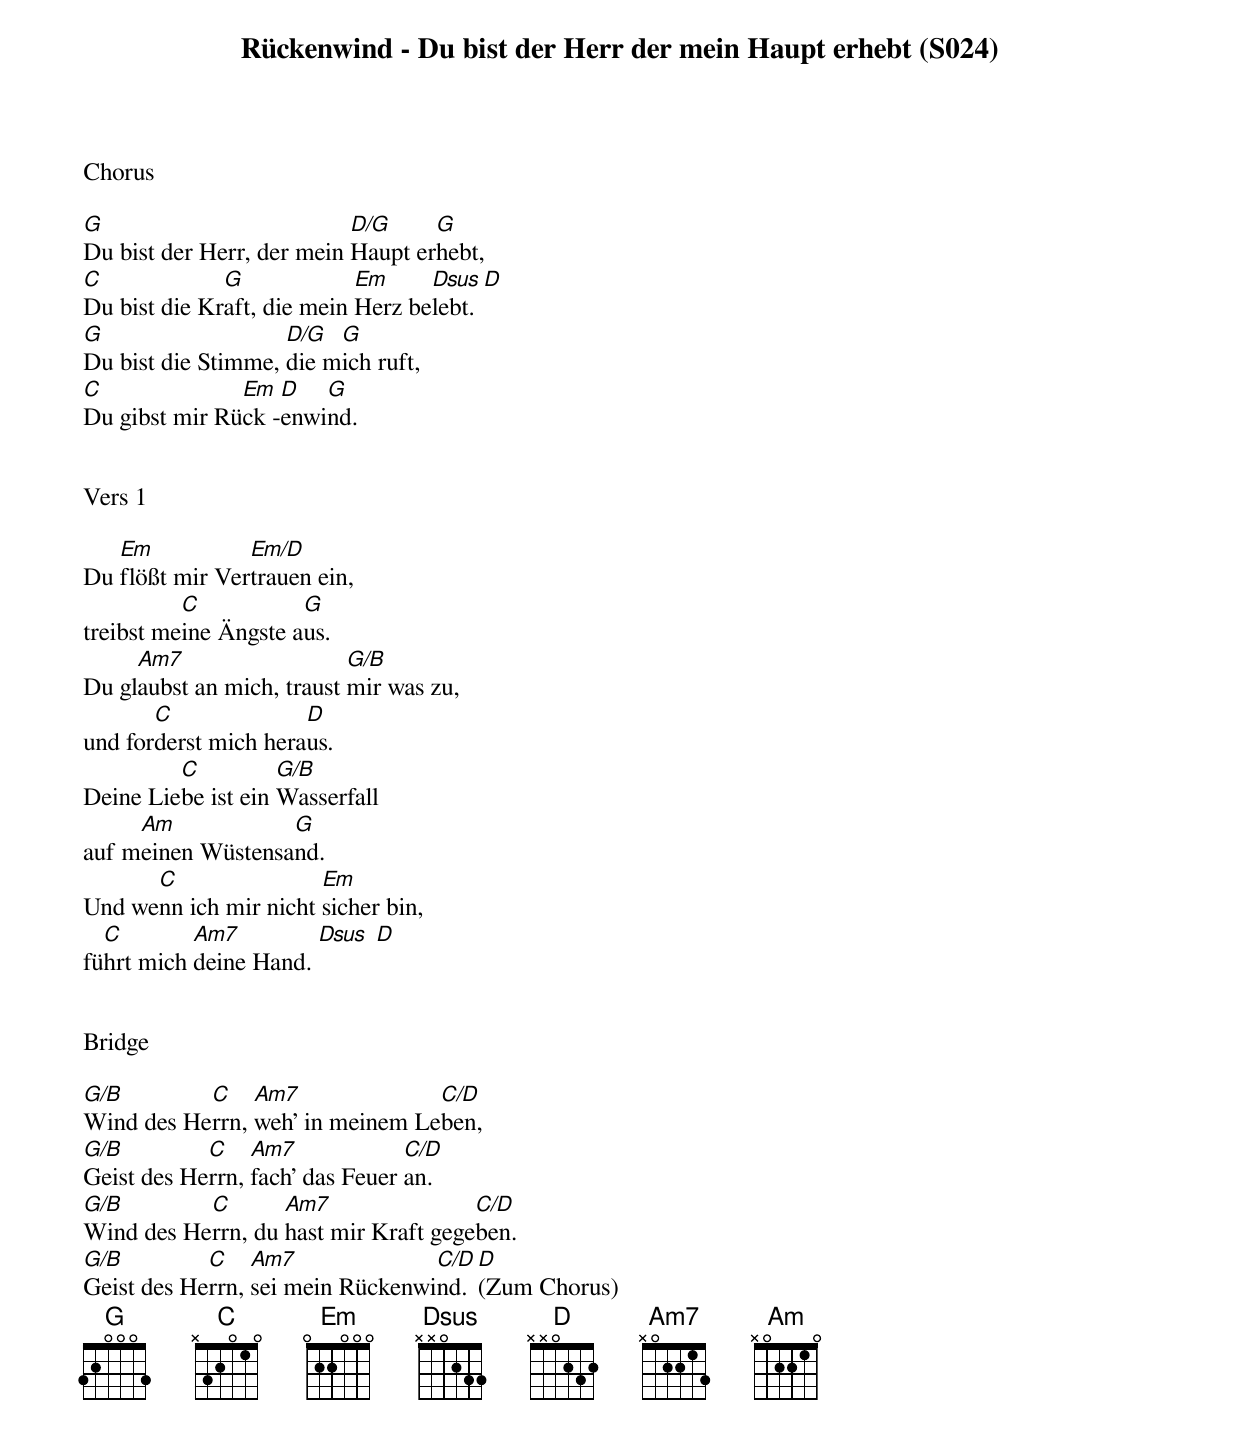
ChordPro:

{title: Rückenwind - Du bist der Herr der mein Haupt erhebt (S024)}
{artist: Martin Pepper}

Chorus

[G]Du bist der Herr, der mein [D/G]Haupt er[G]hebt,
[C]Du bist die Kr[G]aft, die mein [Em]Herz be[Dsus]lebt. [D]
[G]Du bist die Stimme, [D/G]die m[G]ich ruft,
[C]Du gibst mir Rü[Em]ck -[D]enwi[G]nd.


Vers 1

Du [Em]flößt mir Ver[Em/D]trauen ein,
treibst me[C]ine Ängste a[G]us.
Du gl[Am7]aubst an mich, traust [G/B]mir was zu,
und for[C]derst mich hera[D]us.
Deine Lie[C]be ist ein [G/B]Wasserfall
auf m[Am]einen Wüstensa[G]nd.
Und we[C]nn ich mir nicht [Em]sicher bin,
fü[C]hrt mich [Am7]deine Hand. [Dsus] [D]


Bridge

[G/B]Wind des He[C]rrn, [Am7]weh' in meinem Le[C/D]ben,
[G/B]Geist des He[C]rrn, [Am7]fach' das Feuer [C/D]an.
[G/B]Wind des He[C]rrn, du [Am7]hast mir Kraft gege[C/D]ben.
[G/B]Geist des He[C]rrn, [Am7]sei mein Rückenwi[C/D]nd. [D](Zum Chorus)
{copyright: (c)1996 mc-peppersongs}
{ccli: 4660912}
